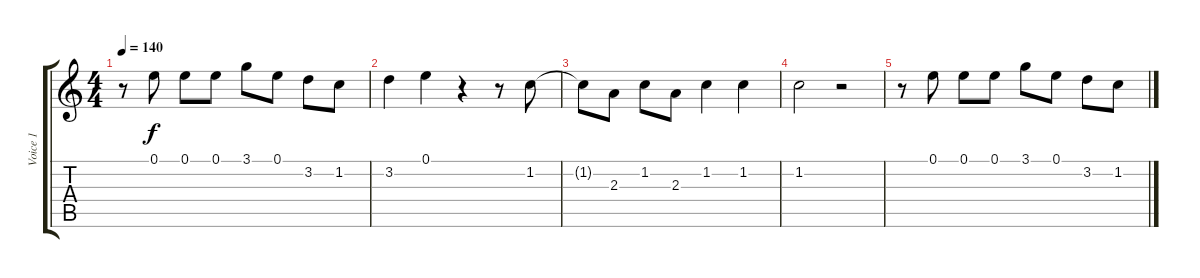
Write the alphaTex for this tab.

\track ("Voice 1" "Voice 1") {instrument banjo}
\staff {score tabs}
\tuning (E4 B3 G3 D3 A2 E2) {hide}
\displaytranspose 12
\ts (4 4)
\tempo 140
\clef g2
\ks c
r.8{dy f} 0.1.8 0.1.8 0.1.8 3.1.8 0.1.8 3.2.8 1.2.8 |
3.2.4 0.1.4 r.4 r.8 1.2.8 |
1.2{t}.8 2.3.8 1.2.8 2.3.8 1.2.4 1.2.4 |
1.2.2 r.2 |
r.8 0.1.8 0.1.8 0.1.8 3.1.8 0.1.8 3.2.8 1.2.8
